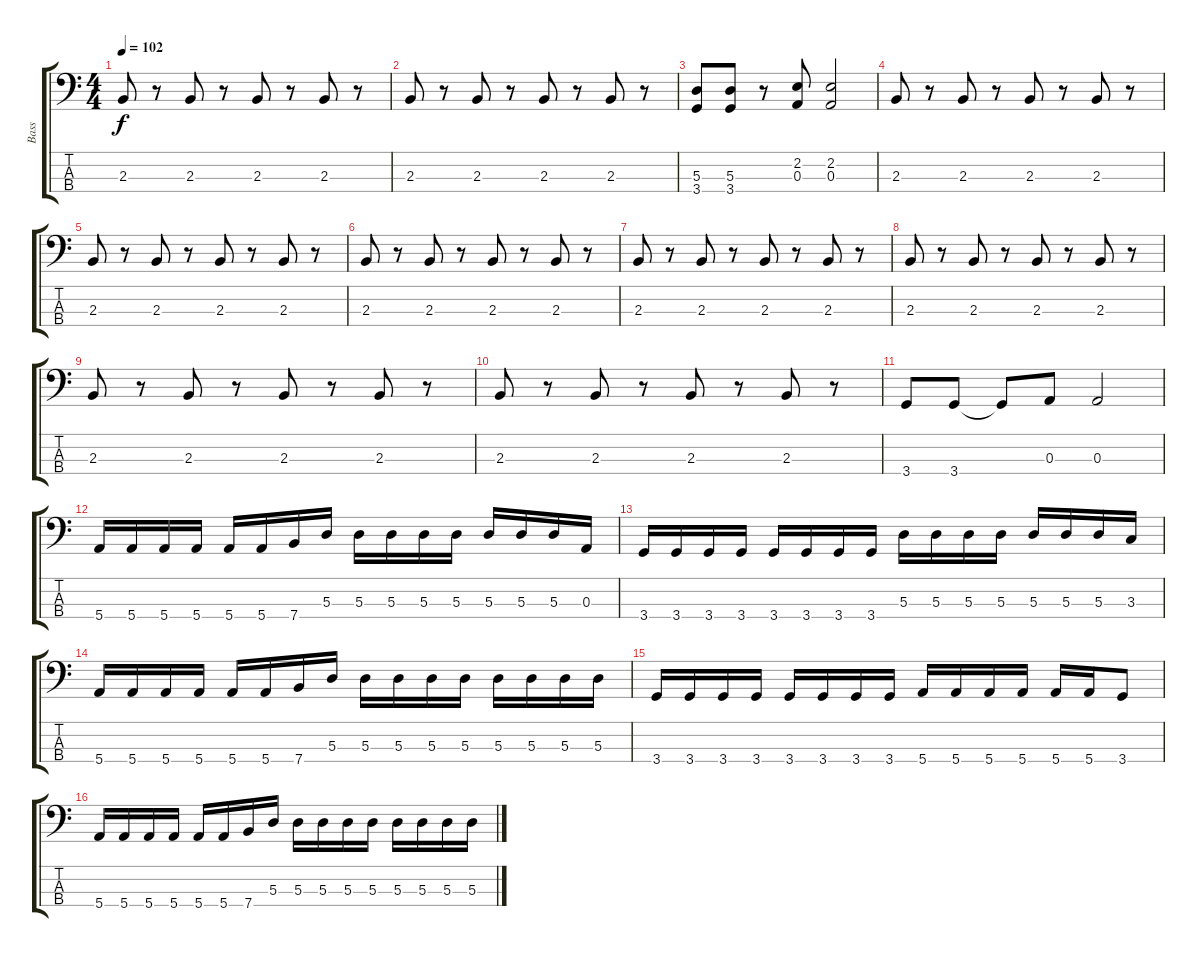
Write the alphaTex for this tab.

\track ("Bass" "Bass") {instrument electricbassfinger}
\staff {score tabs}
\tuning (G2 D2 A1 E1) {hide}
\ts (4 4)
\tempo 102
\clef f4
\ks c
2.3.8{dy f} r.8 2.3.8 r.8 2.3.8 r.8 2.3.8 r.8 |
2.3.8 r.8 2.3.8 r.8 2.3.8 r.8 2.3.8 r.8 |
(5.3 3.4).8 (5.3 3.4).8 r.8 (2.2 0.3).8 (2.2 0.3).2 |
2.3.8 r.8 2.3.8 r.8 2.3.8 r.8 2.3.8 r.8 |
2.3.8 r.8 2.3.8 r.8 2.3.8 r.8 2.3.8 r.8 |
2.3.8 r.8 2.3.8 r.8 2.3.8 r.8 2.3.8 r.8 |
2.3.8 r.8 2.3.8 r.8 2.3.8 r.8 2.3.8 r.8 |
2.3.8 r.8 2.3.8 r.8 2.3.8 r.8 2.3.8 r.8 |
2.3.8 r.8 2.3.8 r.8 2.3.8 r.8 2.3.8 r.8 |
2.3.8 r.8 2.3.8 r.8 2.3.8 r.8 2.3.8 r.8 |
3.4.8 3.4.8 3.4{t}.8 0.3.8 0.3.2 |
5.4.16 5.4.16 5.4.16 5.4.16 5.4.16 5.4.16 7.4.16 5.3.16 5.3.16 5.3.16 5.3.16 5.3.16 5.3.16 5.3.16 5.3.16 0.3.16 |
3.4.16 3.4.16 3.4.16 3.4.16 3.4.16 3.4.16 3.4.16 3.4.16 5.3.16 5.3.16 5.3.16 5.3.16 5.3.16 5.3.16 5.3.16 3.3.16 |
5.4.16 5.4.16 5.4.16 5.4.16 5.4.16 5.4.16 7.4.16 5.3.16 5.3.16 5.3.16 5.3.16 5.3.16 5.3.16 5.3.16 5.3.16 5.3.16 |
3.4.16 3.4.16 3.4.16 3.4.16 3.4.16 3.4.16 3.4.16 3.4.16 5.4.16 5.4.16 5.4.16 5.4.16 5.4.16 5.4.16 3.4.8 |
5.4.16 5.4.16 5.4.16 5.4.16 5.4.16 5.4.16 7.4.16 5.3.16 5.3.16 5.3.16 5.3.16 5.3.16 5.3.16 5.3.16 5.3.16 5.3.16
